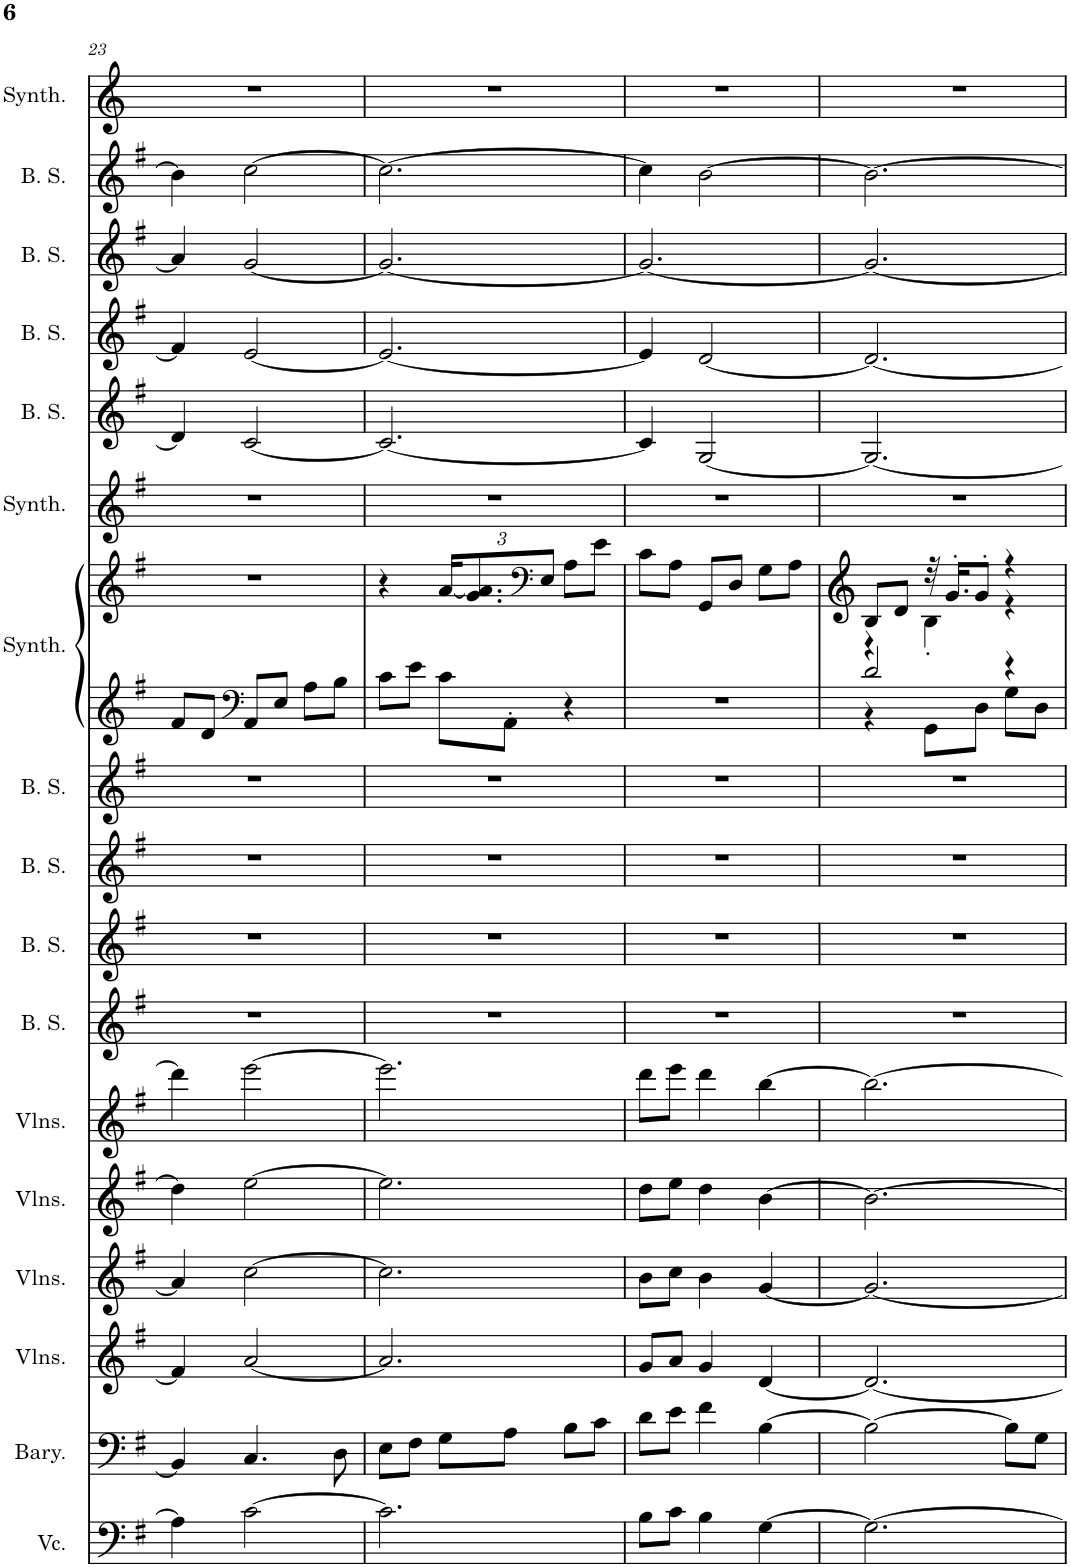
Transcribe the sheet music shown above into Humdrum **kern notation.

**kern	**kern	**kern	**kern	**kern	**kern	**kern	**kern	**kern	**kern	**kern	**kern	**kern	**kern	**kern	**kern	**kern	**kern
*part17	*part16	*part15	*part14	*part13	*part12	*part11	*part10	*part9	*part8	*part7	*part7	*part6	*part5	*part4	*part3	*part2	*part1
*staff18	*staff17	*staff16	*staff15	*staff14	*staff13	*staff12	*staff11	*staff10	*staff9	*staff8	*staff7	*staff6	*staff5	*staff4	*staff3	*staff2	*staff1
*I"チェロ, Vlb	*I"バリトン, Vlc	*I"Violins (section), Vla	*I"Violins (section), Vln2	*I"Violins (section), Vln1	*I"Violins (section), Vln1 Oct up	*I"ボーイソプラノ, Oburi 4	*I"ボーイソプラノ, Oburi 3	*I"ボーイソプラノ, Oburi 2	*I"ボーイソプラノ, Oburi 1	*I"ニューエイジシンセサイザー, Pad Bell	*	*I"エフェクトシンセサイザー, Mero	*I"ボーイソプラノ, Cho Bass	*I"ボーイソプラノ, Cho Tener	*I"ボーイソプラノ, Cho Alt	*I"ボーイソプラノ, Cho Soprano	*I"ニューエイジシンセサイザー, Mero
*	*	*I'Vlns.	*I'Vlns.	*I'Vlns.	*I'Vlns.	*	*	*	*	*	*	*	*I'B. S.	*	*	*	*
!!LO:PB:g=z
*clefF4	*clefF4	*clefG2	*clefG2	*clefG2	*clefG2	*clefG2	*clefG2	*clefG2	*clefG2	*clefG2	*clefG2	*clefG2	*clefG2	*clefG2	*clefG2	*clefG2	*clefG2
*k[f#]	*k[f#]	*k[f#]	*k[f#]	*k[f#]	*k[f#]	*k[f#]	*k[f#]	*k[f#]	*k[f#]	*k[f#]	*k[f#]	*k[f#]	*k[f#]	*k[f#]	*k[f#]	*k[f#]	*k[]
*M3/4	*M3/4	*M3/4	*M3/4	*M3/4	*M3/4	*M3/4	*M3/4	*M3/4	*M3/4	*M3/4	*M3/4	*M3/4	*M3/4	*M3/4	*M3/4	*M3/4	*M3/4
=23	=23	=23	=23	=23	=23	=23	=23	=23	=23	=23	=23	=23	=23	=23	=23	=23	=23
4A\]	4BB/]	4f#/]	4a/]	4dd\]	4ddd\]	2.r	2.r	2.r	2.r	8f#/L	2.r	2.r	4d/]	4f#/]	4a/]	4b\]	2.r
.	.	.	.	.	.	.	.	.	.	8d/J	.	.	.	.	.	.	.
*	*	*	*	*	*	*	*	*	*	*clefF4	*	*	*	*	*	*	*
[2c\	4.C/	[2a/	[2cc\	[2ee\	[2eee\	.	.	.	.	8AA/L	.	.	[2c/	[2e/	[2g/	[2cc\	.
.	.	.	.	.	.	.	.	.	.	8E/J	.	.	.	.	.	.	.
.	.	.	.	.	.	.	.	.	.	8A\L	.	.	.	.	.	.	.
.	8D\	.	.	.	.	.	.	.	.	8B\J	.	.	.	.	.	.	.
=24	=24	=24	=24	=24	=24	=24	=24	=24	=24	=24	=24	=24	=24	=24	=24	=24	=24
2.c\]	8E\L	2.a/]	2.cc\]	2.ee\]	2.eee\]	2.r	2.r	2.r	2.r	8c\L	4r	2.r	2.c/_	2.e/_	2.g/_	2.cc\_	2.r
.	8F#\J	.	.	.	.	.	.	.	.	8e\J	.	.	.	.	.	.	.
*	*	*	*	*	*	*	*	*	*	*	*Xbrackettup	*	*	*	*	*	*
.	8G\L	.	.	.	.	.	.	.	.	8c\L	[24a/KL	.	.	.	.	.	.
.	.	.	.	.	.	.	.	.	.	.	12.g/ 12.a/]	.	.	.	.	.	.
.	8A\J	.	.	.	.	.	.	.	.	8AA'\J	.	.	.	.	.	.	.
*	*	*	*	*	*	*	*	*	*	*	*clefF4	*	*	*	*	*	*
.	.	.	.	.	.	.	.	.	.	.	12E/J	.	.	.	.	.	.
.	8B\L	.	.	.	.	.	.	.	.	4r	8A\L	.	.	.	.	.	.
.	8c\J	.	.	.	.	.	.	.	.	.	8e\J	.	.	.	.	.	.
=25	=25	=25	=25	=25	=25	=25	=25	=25	=25	=25	=25	=25	=25	=25	=25	=25	=25
8B\L	8d\L	8g/L	8b\L	8dd\L	8ddd\L	2.r	2.r	2.r	2.r	2.r	8c\L	2.r	4c/]	4e/]	2.g/_	4cc\]	2.r
8c\J	8e\J	8a/J	8cc\J	8ee\J	8eee\J	.	.	.	.	.	8A\J	.	.	.	.	.	.
4B\	4f#\	4g/	4b\	4dd\	4ddd\	.	.	.	.	.	8GG/L	.	[2G/	[2d/	.	[2b\	.
.	.	.	.	.	.	.	.	.	.	.	8D/J	.	.	.	.	.	.
[4G\	[4B\	[4d/	[4g/	[4b\	[4bb\	.	.	.	.	.	8G\L	.	.	.	.	.	.
.	.	.	.	.	.	.	.	.	.	.	8A\J	.	.	.	.	.	.
=26	=26	=26	=26	=26	=26	=26	=26	=26	=26	=26	=26	=26	=26	=26	=26	=26	=26
*	*	*	*	*	*	*	*	*	*	*^	*^	*	*	*	*	*	*
2.G\_	2B\_	2.d/_	2.g/_	2.b\_	2.bb\_	2.r	2.r	2.r	2.r	2d/	4r	8B/L	4r	2.r	2.G/_	2.d/_	2.g/_	2.b\_	2.r
.	.	.	.	.	.	.	.	.	.	.	.	8d/J	.	.	.	.	.	.	.
.	.	.	.	.	.	.	.	.	.	.	8GG\L	32r	4B'\	.	.	.	.	.	.
.	.	.	.	.	.	.	.	.	.	.	.	16.g'/KL	.	.	.	.	.	.	.
.	.	.	.	.	.	.	.	.	.	.	8D\J	8g'/J	.	.	.	.	.	.	.
.	8B\L]	.	.	.	.	.	.	.	.	4r	8G\L	4r	4r	.	.	.	.	.	.
.	8G\J	.	.	.	.	.	.	.	.	.	8D\J	.	.	.	.	.	.	.	.
*	*	*	*	*	*	*	*	*	*	*v	*v	*	*	*	*	*	*	*	*
*	*	*	*	*	*	*	*	*	*	*	*v	*v	*	*	*	*	*	*
=	=	=	=	=	=	=	=	=	=	=	=	=	=	=	=	=	=
*-	*-	*-	*-	*-	*-	*-	*-	*-	*-	*-	*-	*-	*-	*-	*-	*-	*-
